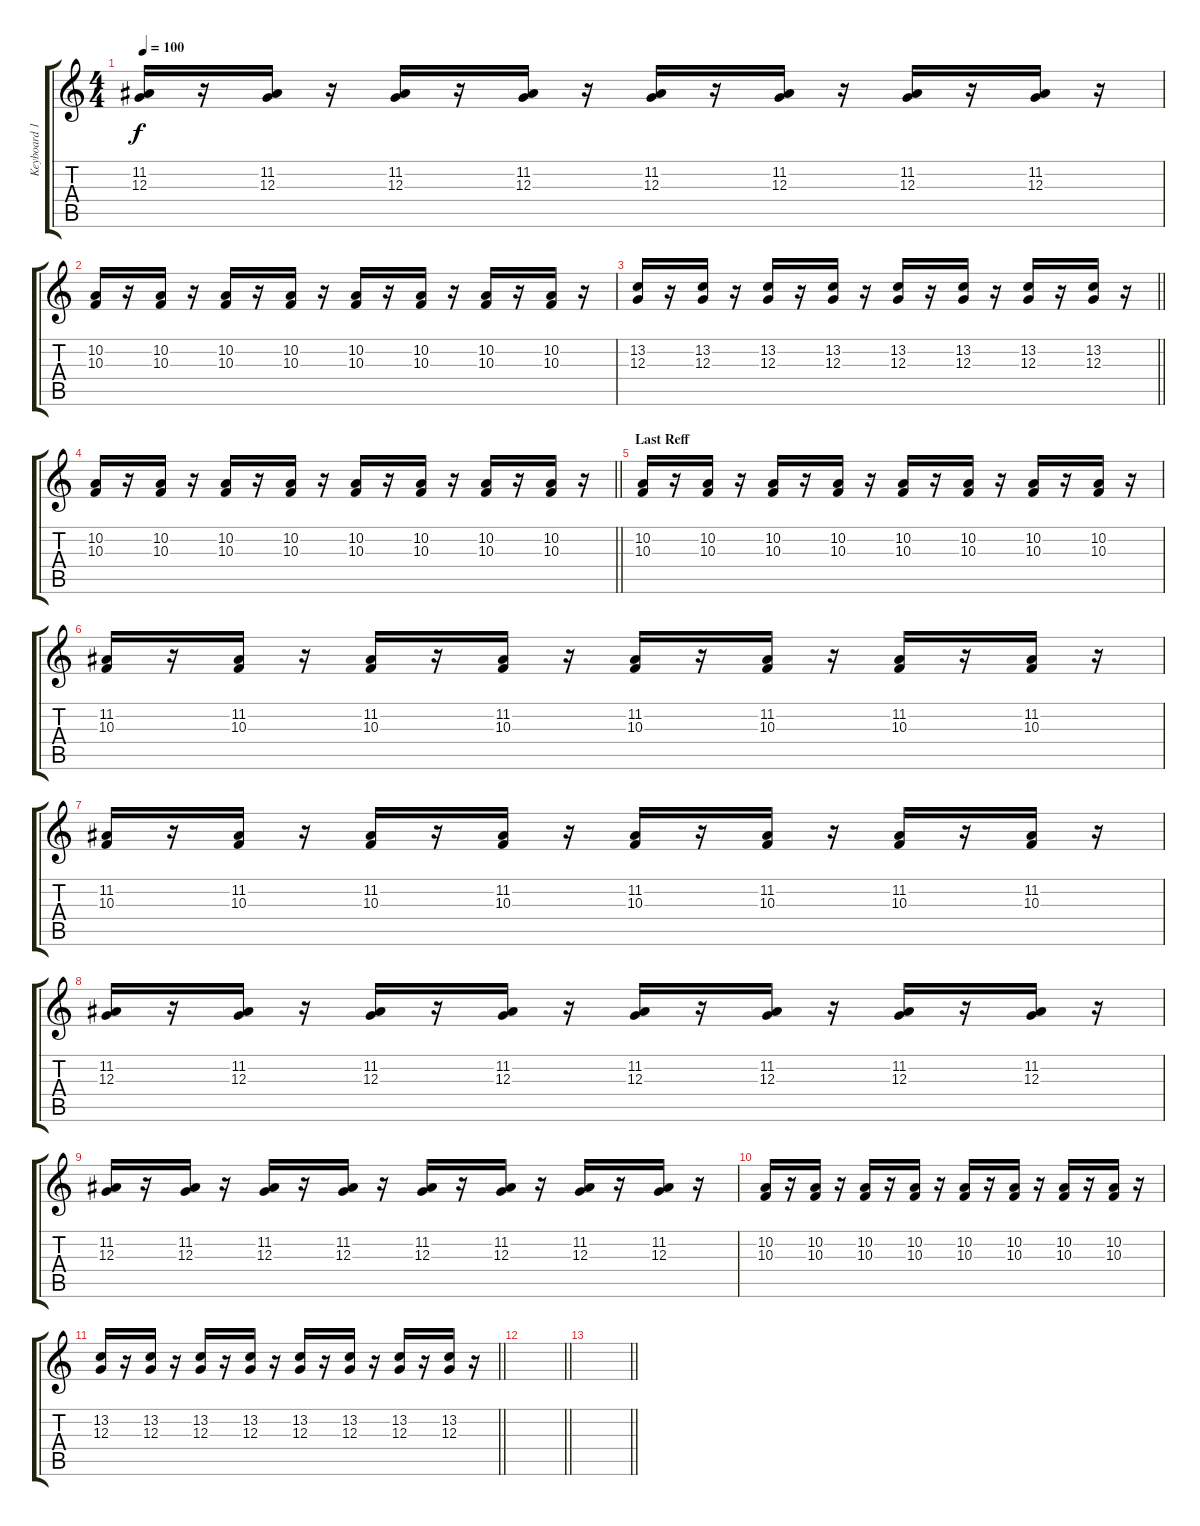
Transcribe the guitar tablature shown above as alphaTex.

\track ("Keyboard 1(Ovie)" "Keyboard 1") {instrument acousticgrandpiano}
\staff {score tabs}
\tuning (E4 B3 G3 D3 A2 E2) {hide}
\ts (4 4)
\tempo 100
\clef g2
\ks c
(11.2 12.3).16{dy f} r.16 (11.2 12.3).16 r.16 (11.2 12.3).16 r.16 (11.2 12.3).16 r.16 (11.2 12.3).16 r.16 (11.2 12.3).16 r.16 (11.2 12.3).16 r.16 (11.2 12.3).16 r.16 |
(10.2 10.3).16 r.16 (10.2 10.3).16 r.16 (10.2 10.3).16 r.16 (10.2 10.3).16 r.16 (10.2 10.3).16 r.16 (10.2 10.3).16 r.16 (10.2 10.3).16 r.16 (10.2 10.3).16 r.16 |
\barLineRight lightlight
(13.2 12.3).16 r.16 (13.2 12.3).16 r.16 (13.2 12.3).16 r.16 (13.2 12.3).16 r.16 (13.2 12.3).16 r.16 (13.2 12.3).16 r.16 (13.2 12.3).16 r.16 (13.2 12.3).16 r.16 |
\barLineRight lightlight
(10.2 10.3).16{volume 7} r.16 (10.2 10.3).16 r.16 (10.2 10.3).16 r.16 (10.2 10.3).16 r.16 (10.2 10.3).16 r.16 (10.2 10.3).16 r.16 (10.2 10.3).16 r.16 (10.2 10.3).16 r.16 |
\section ("" "Last Reff")
(10.2 10.3).16 r.16 (10.2 10.3).16 r.16 (10.2 10.3).16 r.16 (10.2 10.3).16 r.16 (10.2 10.3).16 r.16 (10.2 10.3).16 r.16 (10.2 10.3).16 r.16 (10.2 10.3).16 r.16 |
(11.2 10.3).16 r.16 (11.2 10.3).16 r.16 (11.2 10.3).16 r.16 (11.2 10.3).16 r.16 (11.2 10.3).16 r.16 (11.2 10.3).16 r.16 (11.2 10.3).16 r.16 (11.2 10.3).16 r.16 |
(11.2 10.3).16 r.16 (11.2 10.3).16 r.16 (11.2 10.3).16 r.16 (11.2 10.3).16 r.16 (11.2 10.3).16 r.16 (11.2 10.3).16 r.16 (11.2 10.3).16 r.16 (11.2 10.3).16 r.16 |
(11.2 12.3).16 r.16 (11.2 12.3).16 r.16 (11.2 12.3).16 r.16 (11.2 12.3).16 r.16 (11.2 12.3).16 r.16 (11.2 12.3).16 r.16 (11.2 12.3).16 r.16 (11.2 12.3).16 r.16 |
(11.2 12.3).16 r.16 (11.2 12.3).16 r.16 (11.2 12.3).16 r.16 (11.2 12.3).16 r.16 (11.2 12.3).16 r.16 (11.2 12.3).16 r.16 (11.2 12.3).16 r.16 (11.2 12.3).16 r.16 |
(10.2 10.3).16 r.16 (10.2 10.3).16 r.16 (10.2 10.3).16 r.16 (10.2 10.3).16 r.16 (10.2 10.3).16 r.16 (10.2 10.3).16 r.16 (10.2 10.3).16 r.16 (10.2 10.3).16 r.16 |
\barLineRight lightlight
(13.2 12.3).16 r.16 (13.2 12.3).16 r.16 (13.2 12.3).16 r.16 (13.2 12.3).16 r.16 (13.2 12.3).16 r.16 (13.2 12.3).16 r.16 (13.2 12.3).16 r.16 (13.2 12.3).16 r.16 |
\barLineRight lightlight
|
\barLineRight lightlight
